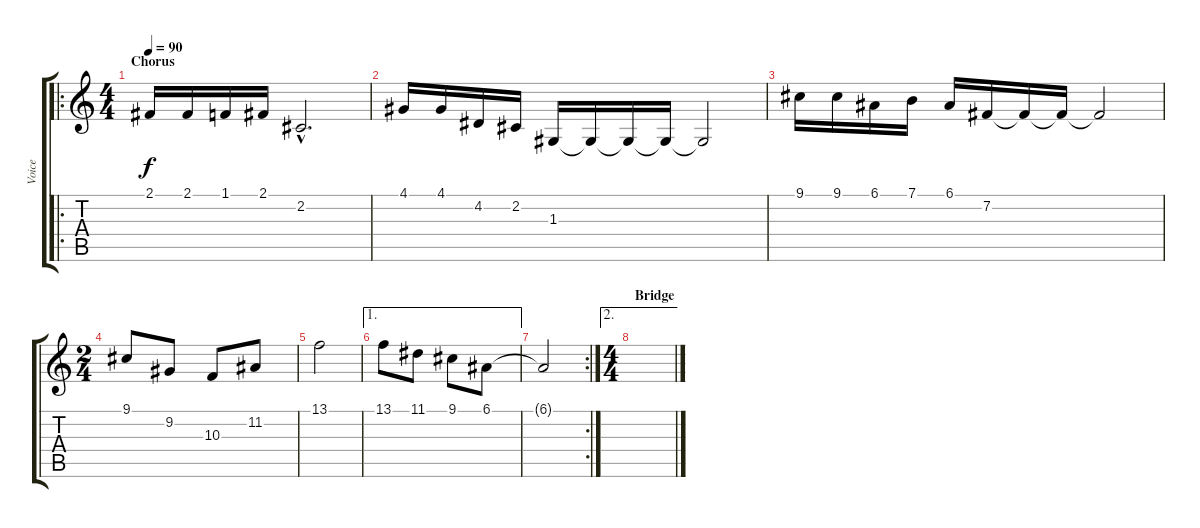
\track ("Voice" "Voice") {instrument oboe}
\staff {score tabs}
\tuning (E4 B3 G3 D3 A2 E2) {hide}
\ro
\ts (4 4)
\section ("" "Chorus")
\tempo 90
\clef g2
\ks c
2.1.16{dy f} 2.1.16 1.1.16 2.1.16 2.2{hac}.2{d} |
4.1.16 4.1.16 4.2.16 2.2.16 1.3.16 1.3{t}.16 1.3{t}.16 1.3{t}.16 1.3{t}.2 |
9.1.16 9.1.16 6.1.16 7.1.16 6.1.16 7.2.16 7.2{t}.16 7.2{t}.16 7.2{t}.2 |
\ts (2 4)
9.1.8 9.2.8 10.3.8 11.2.8 |
13.1.2 |
\ae 1
13.1.8 11.1.8 9.1.8 6.1.8 |
\rc 2
6.1{t}.2 |
\ae 2
\ts (4 4)
\section ("" "Bridge")
